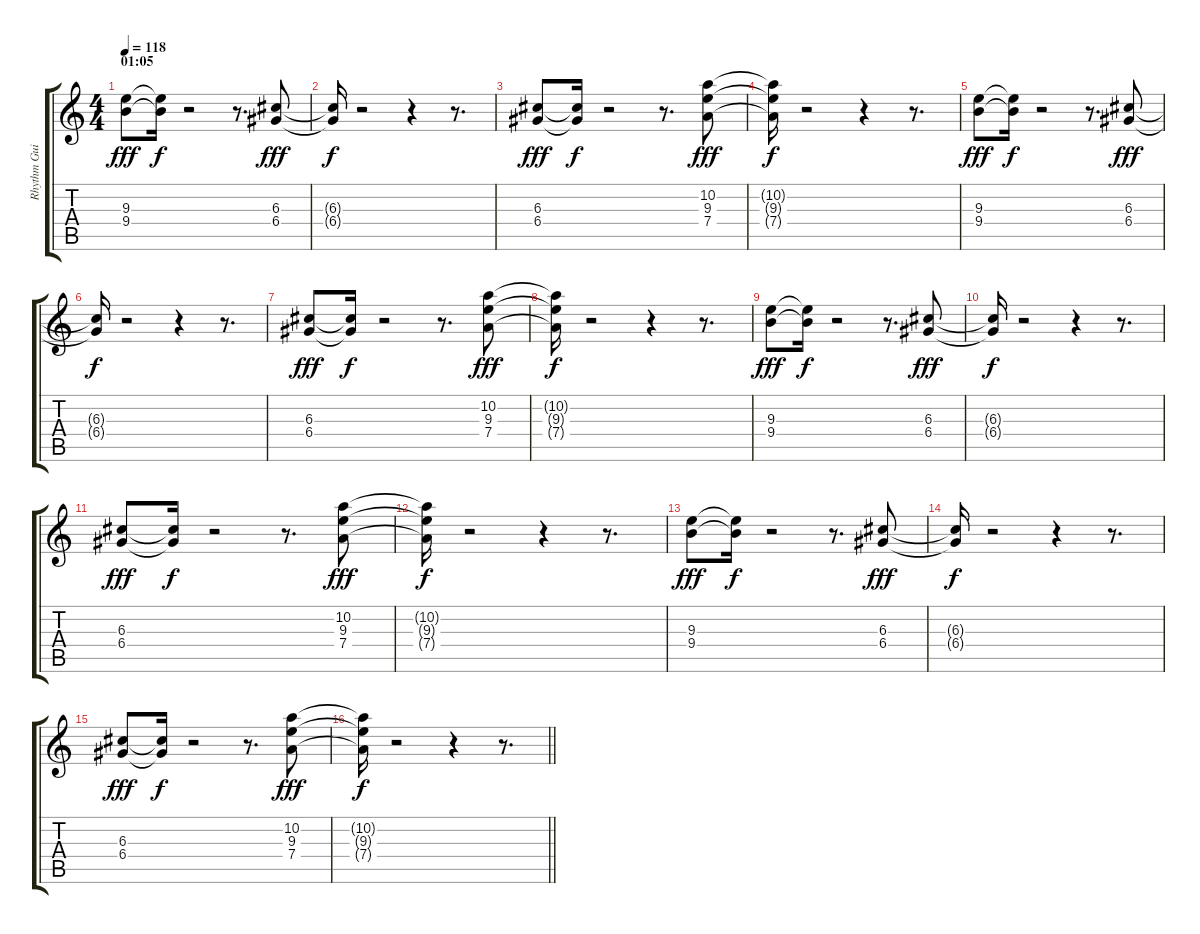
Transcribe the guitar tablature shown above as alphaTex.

\track ("Rhythm Guitar" "Rhythm Gui") {instrument electricguitarmuted}
\staff {score tabs}
\tuning (E4 B3 G3 D3 A2 E2) {hide}
\ts (4 4)
\section ("" "01:05")
\tempo 118
\clef g2
\ks c
(9.3 9.4).8{dy fff instrument overdrivenguitar} (9.3{t} 9.4{t}).16{dy f} r.2 r.8{d} (6.3 6.4).8{dy fff} |
(6.3{t} 6.4{t}).16{dy f} r.2 r.4 r.8{d} |
(6.3 6.4).8{dy fff} (6.3{t} 6.4{t}).16{dy f} r.2 r.8{d} (10.2 9.3 7.4).8{dy fff} |
(10.2{t} 9.3{t} 7.4{t}).16{dy f} r.2 r.4 r.8{d} |
(9.3 9.4).8{dy fff} (9.3{t} 9.4{t}).16{dy f} r.2 r.8{d} (6.3 6.4).8{dy fff} |
(6.3{t} 6.4{t}).16{dy f} r.2 r.4 r.8{d} |
(6.3 6.4).8{dy fff} (6.3{t} 6.4{t}).16{dy f} r.2 r.8{d} (10.2 9.3 7.4).8{dy fff} |
(10.2{t} 9.3{t} 7.4{t}).16{dy f} r.2 r.4 r.8{d} |
(9.3 9.4).8{dy fff} (9.3{t} 9.4{t}).16{dy f} r.2 r.8{d} (6.3 6.4).8{dy fff} |
(6.3{t} 6.4{t}).16{dy f} r.2 r.4 r.8{d} |
(6.3 6.4).8{dy fff} (6.3{t} 6.4{t}).16{dy f} r.2 r.8{d} (10.2 9.3 7.4).8{dy fff} |
(10.2{t} 9.3{t} 7.4{t}).16{dy f} r.2 r.4 r.8{d} |
(9.3 9.4).8{dy fff} (9.3{t} 9.4{t}).16{dy f} r.2 r.8{d} (6.3 6.4).8{dy fff} |
(6.3{t} 6.4{t}).16{dy f} r.2 r.4 r.8{d} |
(6.3 6.4).8{dy fff} (6.3{t} 6.4{t}).16{dy f} r.2 r.8{d} (10.2 9.3 7.4).8{dy fff} |
\barLineRight lightlight
(10.2{t} 9.3{t} 7.4{t}).16{dy f} r.2 r.4 r.8{d}
